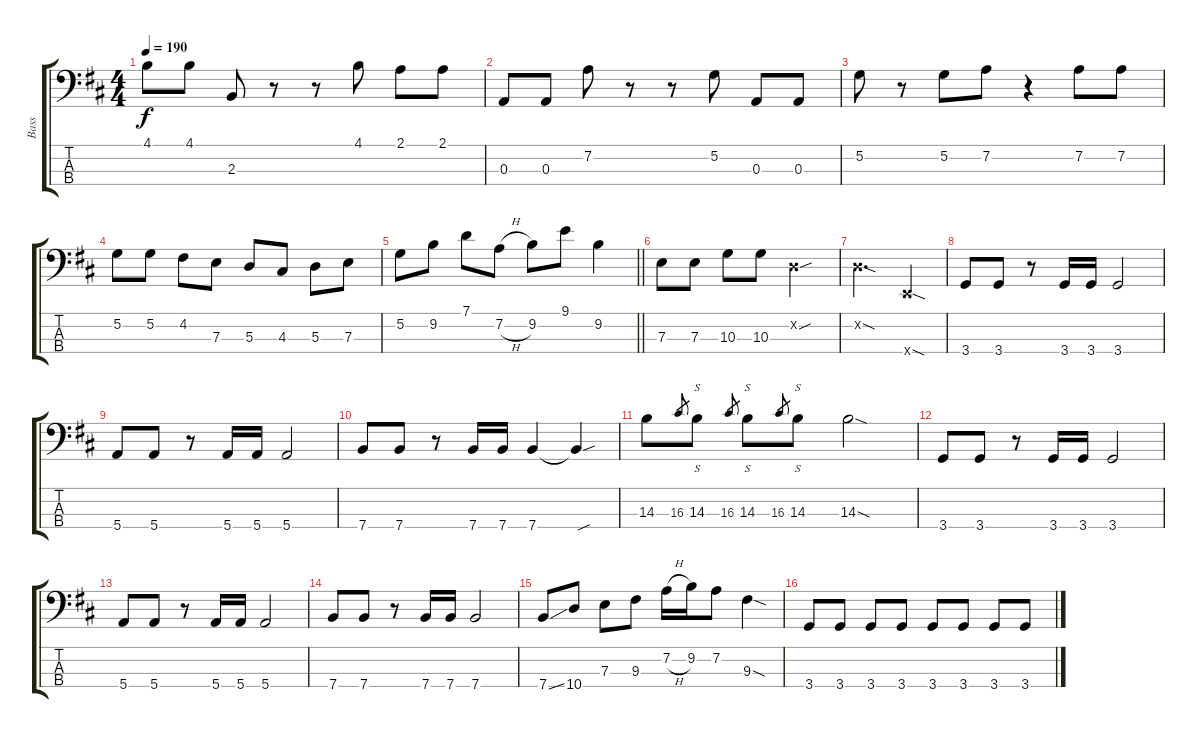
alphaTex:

\track ("Bass" "Bass") {instrument electricbassfinger}
\staff {score tabs}
\tuning (G2 D2 A1 E1) {hide}
\ts (4 4)
\tempo 190
\clef f4
\ks d
4.1.8{dy f} 4.1.8 2.3.8 r.8 r.8 4.1.8 2.1.8 2.1.8 |
0.3.8 0.3.8 7.2.8 r.8 r.8 5.2.8 0.3.8 0.3.8 |
5.2.8 r.8 5.2.8 7.2.8 r.4 7.2.8 7.2.8 |
5.2.8 5.2.8 4.2.8 7.3.8 5.3.8 4.3.8 5.3.8 7.3.8 |
\barLineRight lightlight
5.2.8 9.2.8 7.1.8 7.2{h}.8 9.2.8 9.1.8 9.2.4 |
7.3.8 7.3.8 10.3.8 10.3.8 0.2{sou x}.2 |
0.2{sod x}.2{d} 0.4{sod x}.4 |
3.4.8 3.4.8 r.8 3.4.16 3.4.16 3.4.2 |
5.4.8 5.4.8 r.8 5.4.16 5.4.16 5.4.2 |
7.4.8 7.4.8 r.8 7.4.16 7.4.16 7.4.4 7.4{sou t}.4 |
14.3.8 16.3.8{gr} 14.3.8{s instrument slapbass1} 16.3.8{gr} 14.3.8{s} 16.3.8{gr} 14.3.8{s} 14.3{sod}.2{instrument electricbassfinger} |
3.4.8 3.4.8 r.8 3.4.16 3.4.16 3.4.2 |
5.4.8 5.4.8 r.8 5.4.16 5.4.16 5.4.2 |
7.4.8 7.4.8 r.8 7.4.16 7.4.16 7.4.2 |
7.4{ss}.8 10.4.8 7.3.8 9.3.8 7.2{h}.16 9.2.16 7.2.8 9.3{sod}.4 |
3.4.8 3.4.8 3.4.8 3.4.8 3.4.8 3.4.8 3.4.8 3.4.8
